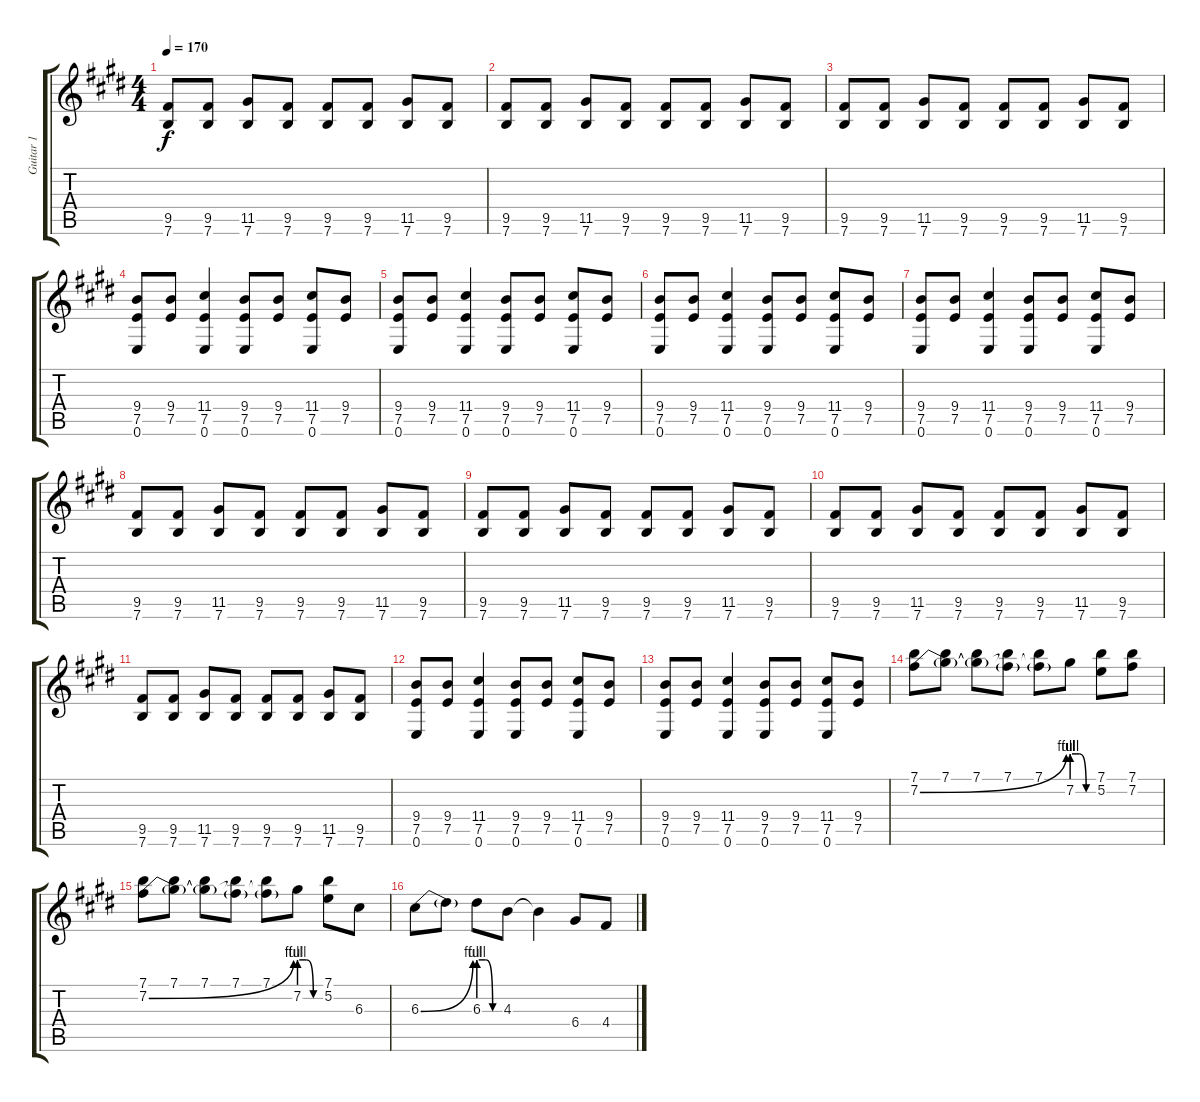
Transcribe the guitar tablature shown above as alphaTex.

\track ("Guitar 1" "Guitar 1") {instrument distortionguitar}
\staff {score tabs}
\tuning (E4 B3 G3 D3 A2 E2) {hide}
\ts (4 4)
\tempo 170
\clef g2
\ks e
(9.5 7.6).8{dy f} (9.5 7.6).8 (11.5 7.6).8 (9.5 7.6).8 (9.5 7.6).8 (9.5 7.6).8 (11.5 7.6).8 (9.5 7.6).8 |
(9.5 7.6).8 (9.5 7.6).8 (11.5 7.6).8 (9.5 7.6).8 (9.5 7.6).8 (9.5 7.6).8 (11.5 7.6).8 (9.5 7.6).8 |
(9.5 7.6).8 (9.5 7.6).8 (11.5 7.6).8 (9.5 7.6).8 (9.5 7.6).8 (9.5 7.6).8 (11.5 7.6).8 (9.5 7.6).8 |
(9.4 7.5 0.6).8 (9.4 7.5).8 (11.4 7.5 0.6).4 (9.4 7.5 0.6).8 (9.4 7.5).8 (11.4 7.5 0.6).8 (9.4 7.5).8 |
(9.4 7.5 0.6).8 (9.4 7.5).8 (11.4 7.5 0.6).4 (9.4 7.5 0.6).8 (9.4 7.5).8 (11.4 7.5 0.6).8 (9.4 7.5).8 |
(9.4 7.5 0.6).8 (9.4 7.5).8 (11.4 7.5 0.6).4 (9.4 7.5 0.6).8 (9.4 7.5).8 (11.4 7.5 0.6).8 (9.4 7.5).8 |
(9.4 7.5 0.6).8 (9.4 7.5).8 (11.4 7.5 0.6).4 (9.4 7.5 0.6).8 (9.4 7.5).8 (11.4 7.5 0.6).8 (9.4 7.5).8 |
(9.5 7.6).8 (9.5 7.6).8 (11.5 7.6).8 (9.5 7.6).8 (9.5 7.6).8 (9.5 7.6).8 (11.5 7.6).8 (9.5 7.6).8 |
(9.5 7.6).8 (9.5 7.6).8 (11.5 7.6).8 (9.5 7.6).8 (9.5 7.6).8 (9.5 7.6).8 (11.5 7.6).8 (9.5 7.6).8 |
(9.5 7.6).8 (9.5 7.6).8 (11.5 7.6).8 (9.5 7.6).8 (9.5 7.6).8 (9.5 7.6).8 (11.5 7.6).8 (9.5 7.6).8 |
(9.5 7.6).8 (9.5 7.6).8 (11.5 7.6).8 (9.5 7.6).8 (9.5 7.6).8 (9.5 7.6).8 (11.5 7.6).8 (9.5 7.6).8 |
(9.4 7.5 0.6).8 (9.4 7.5).8 (11.4 7.5 0.6).4 (9.4 7.5 0.6).8 (9.4 7.5).8 (11.4 7.5 0.6).8 (9.4 7.5).8 |
(9.4 7.5 0.6).8 (9.4 7.5).8 (11.4 7.5 0.6).4 (9.4 7.5 0.6).8 (9.4 7.5).8 (11.4 7.5 0.6).8 (9.4 7.5).8 |
(7.1 7.2{be (bend 0 0 60 4)}).8 (7.1 7.2{t}).8 (7.1 7.2{t}).8 (7.1 7.2{t}).8 (7.1 7.2{t}).8 7.2{be (custom 0 4 20 4 40 0 60 0)}.8 (7.1 5.2).8 (7.1 7.2).8 |
(7.1 7.2{be (bend 0 0 60 4)}).8 (7.1 7.2{t}).8 (7.1 7.2{t}).8 (7.1 7.2{t}).8 (7.1 7.2{t}).8 7.2{be (custom 0 4 20 4 40 0 60 0)}.8 (7.1 5.2).8 6.3.8 |
6.3{be (bend 0 0 60 4)}.8 6.3{t}.8 6.3{be (custom 0 4 20 4 40 0 60 0)}.8 4.3.8 4.3{t}.4 6.4.8 4.4.8
